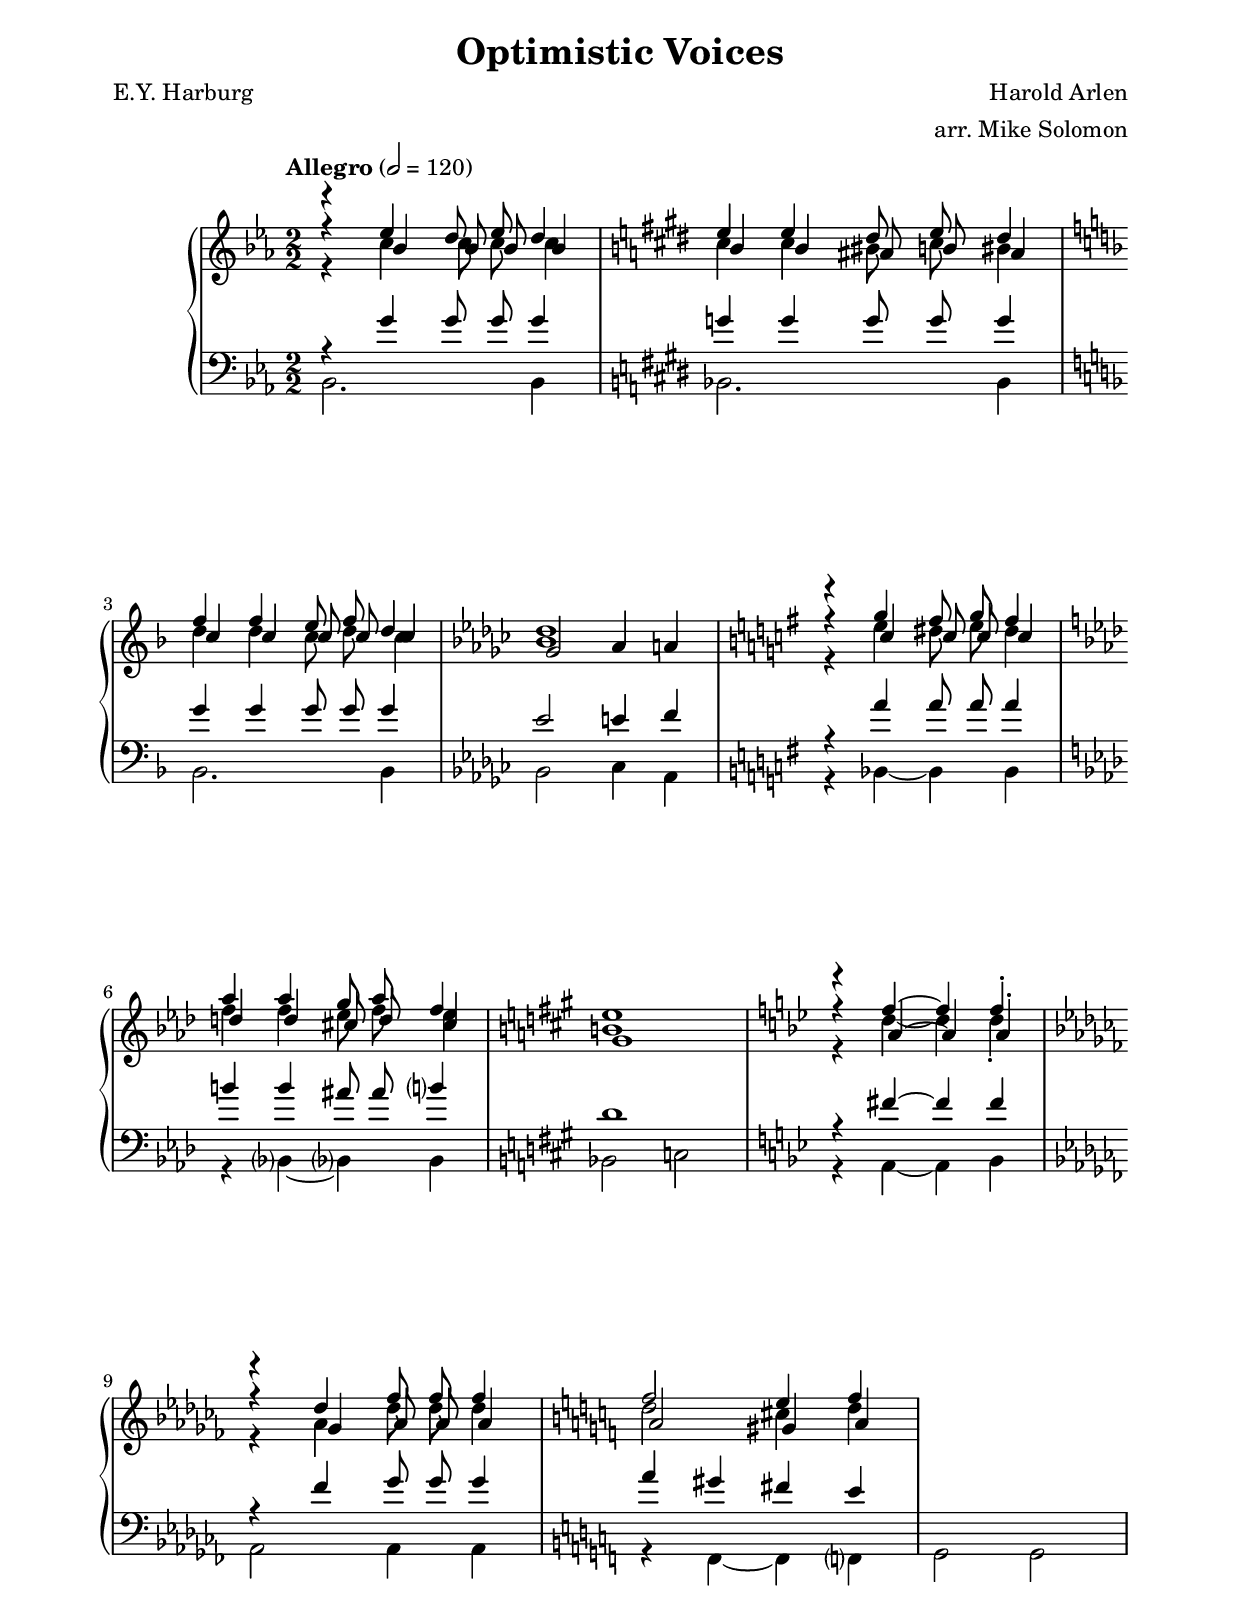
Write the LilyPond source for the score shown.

\version "2.17.0"
\include "defs-devel.ly"
\paper {
  footnote-separator-markup = \markup { \column { " "\override #`(span-factor . 1/5) { \draw-hline } }}
  footnote-padding = 5\mm
  top-system-spacing = #'((basic-distance . 1) (minimum-distance . 0) (padding . 1) (stretchability . 40))
  bottom-system-spacing = #'((basic-distance . 1) (minimum-distance . 0) (padding . 1) (stretchability . 50))
  ragged-right = ##f
  left-margin = 0.75\in
  right-margin = 0.75\in
  top-margin = 0.5\in
  bottom-margin = 0.6\in
  ragged-last-bottom = ##f
  %max-systems-per-page = #2
}

#(ly:set-option 'point-and-click #f)

MyRed = \Red
MyBlack = \Black
myred = \once \override NoteHead.color = #red
myblack = \revert NoteHead.color
%MyRed = \revert NoteHead.color
%MyBlack = \revert NoteHead.color
%myred = \revert NoteHead.color
%myblack = \revert NoteHead.color

agogic = #(make-articulation "downbow")

\header {
  title = "Optimistic Voices"
  %subtitle = \markup { for Ahti Sonninen }
  composer = "Harold Arlen"
  poet = "E.Y. Harburg"
  arranger = "arr. Mike Solomon"
}

nothing = {}

marks = {
  \time 2/2
  \tempo "Allegro" 2=120
  \key ees \major
  s1 |
  \key e \major
  s1 |
  \key f \major
  s1 |
  \key ges \major
  s1 |
  \key g \major
  s1 |
  \key aes \major
  s1 |
  \key a \major
  s1 |
  \key bes \major
  s1 |
  \key ces \major
  s1 |
  \key c \major
  s1 |
}

prefatoryMatter = {
  #(set-accidental-style 'modern-cautionary)
}

soprano = \relative c'' { \autoBeamOff
  \prefatoryMatter
  r4 ees d8 ees d4 |
  e e dis8 e dis4 |
  f f e8 f d4 |
  des1 |
  r4 g fis8 g fis4 |
  aes aes g8 aes f4 |
  e1 |
  r4 f ~ f f-. |
  r4 des fes8 fes fes4 |
  f2 e4 f |
}

sopranoWords = \lyricmode {
}

mezzo = \relative c'' { \autoBeamOff
  \prefatoryMatter
  r4 c c8 c c4 |
  cis cis bis8 cis bis4 |
  d d c8 d c4 |
  bes1 |
  r4 e dis8 e dis4 |
  f f ees8 f ees4 |
  b!1 |
  r4 d4 ~ d d-. |
  r4 aes des8 des des4 |
  d2 cis4 d |
}

mezzoWords = \lyricmode {
}

alto = \relative c'' { \autoBeamOff
  \prefatoryMatter
  r4 bes bes8 bes bes4 |
  b b ais8 b ais4 |
  c c c8 c c4 |
  ges2 aes4 a |
  r c c8 c c4 |
  d d cis8 d cis4 |
  gis1 |
  r4 a ~ a a-. |
  r4 ges4 aes8 aes aes4 |
  a2 gis4 a |
}

altoWords = \lyricmode {
}

tenor = \relative c'' {
  \autoBeamOff
  \prefatoryMatter
  \clef "treble_8"
  r4 g g8 g g4 |
  g g g8 g g4 |
  g g g8 g g4 |
  ees2 e4 f |
  r a a8 a a4 |
  b b ais8 ais b4 |
  d,1 |
  r4 fis ~ fis fis |
  r4 fes4 ges8 ges ges4 |
  a gis fis e |
}

tenorWords = \lyricmode {
}

bass = \relative c {
  \autoBeamOff
  \prefatoryMatter
  \clef bass
  bes2. bes4 |
  bes2. bes4 |
  bes2. bes4 |
  bes2 ces4 aes |
  r4 bes ~ bes bes |
  r4 bes ~ bes bes |
  bes2 c |
  r4 a ~ a bes |
  aes2 aes4 aes |
  r4 f ~ f f |
  g2 g |
}

bassWords = \lyricmode {
}
%{
%%% SCORE
#(set-global-staff-size 16)

\score {
  \new ChoirStaff <<
    \new Staff \with { instrumentName = #"Marie" %shortInstrumentName = #"M."
} <<
      \new Voice = "soprano" { << { \numericTimeSignature
        \soprano
      } {
        \marks
      } {
        \nothing
      }>> }
      \new Lyrics \lyricsto "soprano" {
        \sopranoWords
      }
    >>
    \new Staff \with { instrumentName = #"Elsa" %shortInstrumentName = #"E."
} <<
      \new Voice = "mezzo" { << { \numericTimeSignature
        \mezzo
      } {
        \marks
      } >> }
      \new Lyrics \lyricsto "mezzo" {
        \mezzoWords
      }
    >>
    \new Staff \with { instrumentName = #"Mike" %shortInstrumentName = #"Mk."
} <<
      \new Voice = "alto" { << { \numericTimeSignature
        \alto
      } {
        \marks
      } >> }
      \new Lyrics \lyricsto "alto" {
        \altoWords
      }
    >>
    \new Staff \with { instrumentName = #"Ryan" %shortInstrumentName = #"R."
} <<
      \new Voice = "tenor" { << { \numericTimeSignature
        \tenor
      } {
        \marks
      } >> }
      \new Lyrics \lyricsto "tenor" {
        \tenorWords
      }
    >>
    \new Staff \with { instrumentName = #"Eudes" %shortInstrumentName = #"P." %\markup { \concat { E \super u . } }
} <<
      \new Voice = "bass" { << { \numericTimeSignature
        \bass
      } {
        \marks
      } >> }
      \new Lyrics \lyricsto "bass" {
        \bassWords
      }
    >>
  >>
  \layout {
    \context {
      \Voice
      \override TextScript #'layer = #6
      \override NoteHead #'layer = #7
      \override Glissando #'breakable = ##t
      \override TupletNumber #'breakable = ##t
      \override TupletBracket #'breakable = ##t
      \override DynamicLineSpanner #'direction = #UP
      %\override Slur #'direction = #UP
      \remove "Forbid_line_break_engraver"
    }
    \context {
      \Staff
      %\consists "Metronome_mark_engraver"
      \override TimeSignature #'style = #'numbered
      \override StaffSymbol #'layer = #4
      \override TimeSignature #'layer = #3
      \override TimeSignature #'whiteout = ##t
    }
    \context {
      \Lyrics
      %\override LyricText #'whiteout = ##t
      \override LyricText #'layer = #6
    }
    \context {
      \Score
      %\remove "Metronome_mark_engraver"
      \override NonMusicalPaperColumn #'allow-loose-spacing = ##f
    }
  }
}

%}
%%% piano redux
#(set-global-staff-size 20)

\score {
  \new PianoStaff <<
    \new Staff <<
      \new Voice = "1" { \voiceOne << \soprano \marks >> }
      \new Voice = "2" { \voiceTwo \mezzo }
      \new Voice = "3" { \voiceThree \alto }
    >>
    \new Staff <<
      \new Voice = "4" { \voiceOne << \tenor \marks >> }
      \new Voice = "5" { \voiceTwo \bass }
    >>
  >>
  \layout {
    \context {
      \Voice
      \override TextScript #'layer = #6
      \override NoteHead #'layer = #7
      \override Glissando #'breakable = ##t
      \override TupletNumber #'breakable = ##t
      \override TupletBracket #'breakable = ##t
      \remove "Forbid_line_break_engraver"
    }
    \context {
      \Staff
      %\consists "Metronome_mark_engraver"
      \override TimeSignature #'style = #'numbered
      \override StaffSymbol #'layer = #4
      \override TimeSignature #'layer = #3
      \override TimeSignature #'whiteout = ##t
    }
    \context {
      \Lyrics
      %\override LyricText #'whiteout = ##t
      \override LyricText #'layer = #6
    }
    \context {
      \Score
      %\remove "Metronome_mark_engraver"
      \override NonMusicalPaperColumn #'allow-loose-spacing = ##f
    }
  }
}
%%% MIDI

\score {
  \new ChoirStaff <<
    \new Staff \with { instrumentName = #"Marie" %shortInstrumentName = #"M."
} <<
      \new Voice = "soprano" { << { \numericTimeSignature
        \soprano
      } {
        \marks
      } >> }
      \new Lyrics \lyricsto "soprano" {
        \sopranoWords
      }
    >>
    \new Staff \with { instrumentName = #"Elsa" %shortInstrumentName = #"E."
} <<
      \new Voice = "mezzo" { \numericTimeSignature
        \mezzo
      }
      \new Lyrics \lyricsto "mezzo" {
        \mezzoWords
      }
    >>
    \new Staff \with { instrumentName = #"Mike" %shortInstrumentName = #"Mk."
} <<
      \new Voice = "alto" { \numericTimeSignature
        \alto
      }
      \new Lyrics \lyricsto "alto" {
        \altoWords
      }
    >>
    \new Staff \with { instrumentName = #"Ryan" %shortInstrumentName = #"R."
} <<
      \new Voice = "tenor" { \numericTimeSignature
        \tenor
      }
      \new Lyrics \lyricsto "tenor" {
        \tenorWords
      }
    >>
    \new Staff \with { instrumentName = #"Eudes" %shortInstrumentName = #"P." %\markup { \concat { E \super u . } }
} <<
      \new Voice = "bass" { \numericTimeSignature
        \bass
      }
      \new Lyrics \lyricsto "bass" {
        \bassWords
      }
    >>
  >>
  \midi {}
}
